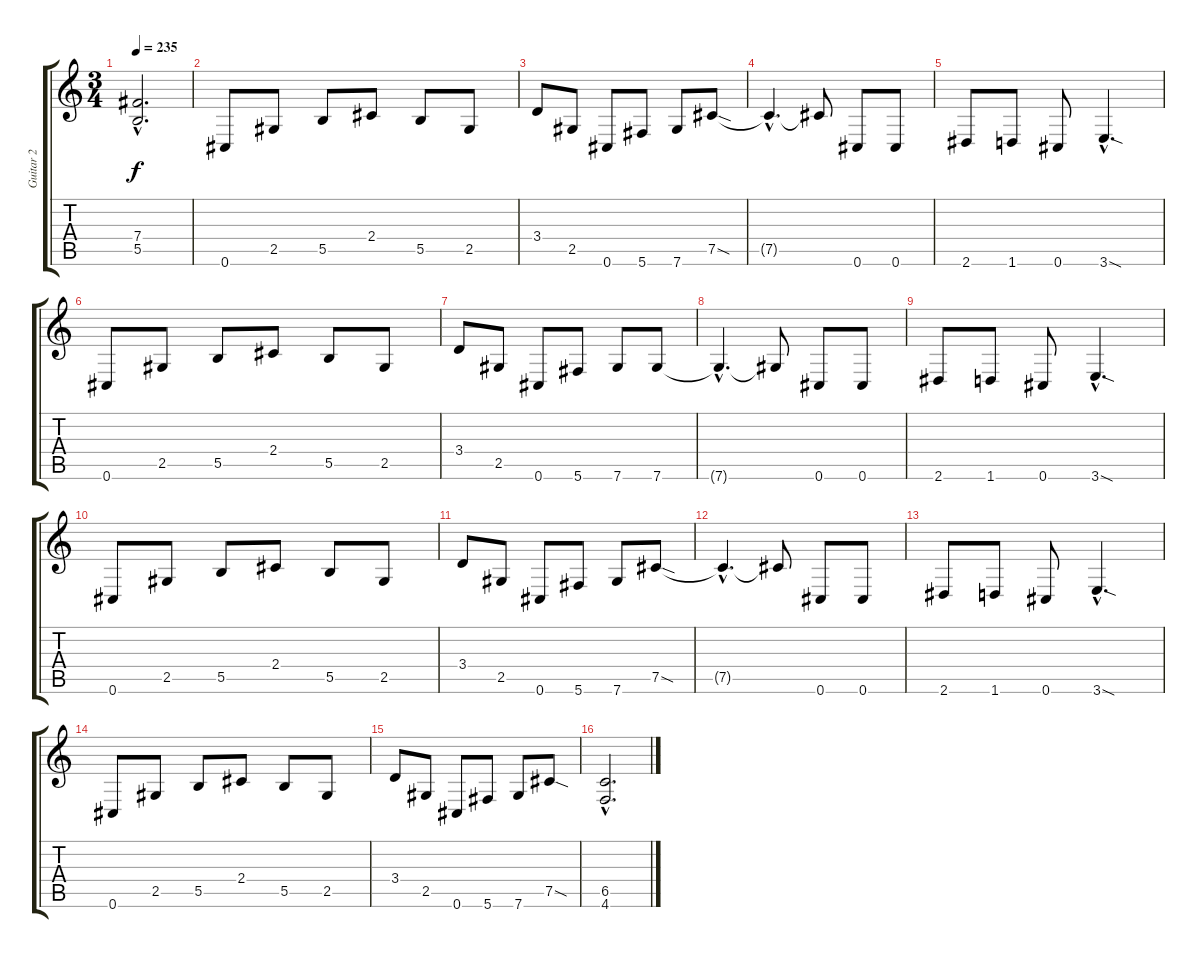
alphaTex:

\track ("Guitar 2" "Guitar 2") {instrument distortionguitar}
\staff {score tabs}
\tuning (Db4 Ab3 E3 B2 Gb2 Db2) {hide}
\ts (3 4)
\tempo 235
\clef g2
\ks c
(7.4{hac t} 5.5{hac t}).2{d dy f} |
0.6.8 2.5.8 5.5.8 2.4.8 5.5.8 2.5.8 |
3.4.8 2.5.8 0.6.8 5.6.8 7.6.8 7.5{sod}.8 |
7.5{hac t}.4{d} 7.5{t}.8 0.6.8 0.6.8 |
2.6.8 1.6.8 0.6.8 3.6{sod hac}.4{d} |
0.6.8 2.5.8 5.5.8 2.4.8 5.5.8 2.5.8 |
3.4.8 2.5.8 0.6.8 5.6.8 7.6.8 7.6.8 |
7.6{hac t}.4{d} 7.6{t}.8 0.6.8 0.6.8 |
2.6.8 1.6.8 0.6.8 3.6{sod hac}.4{d} |
0.6.8 2.5.8 5.5.8 2.4.8 5.5.8 2.5.8 |
3.4.8 2.5.8 0.6.8 5.6.8 7.6.8 7.5{sod}.8 |
7.5{hac t}.4{d} 7.5{t}.8 0.6.8 0.6.8 |
2.6.8 1.6.8 0.6.8 3.6{sod hac}.4{d} |
0.6.8 2.5.8 5.5.8 2.4.8 5.5.8 2.5.8 |
3.4.8 2.5.8 0.6.8 5.6.8 7.6.8 7.5{sod}.8 |
(6.5{hac} 4.6{hac}).2{d}
